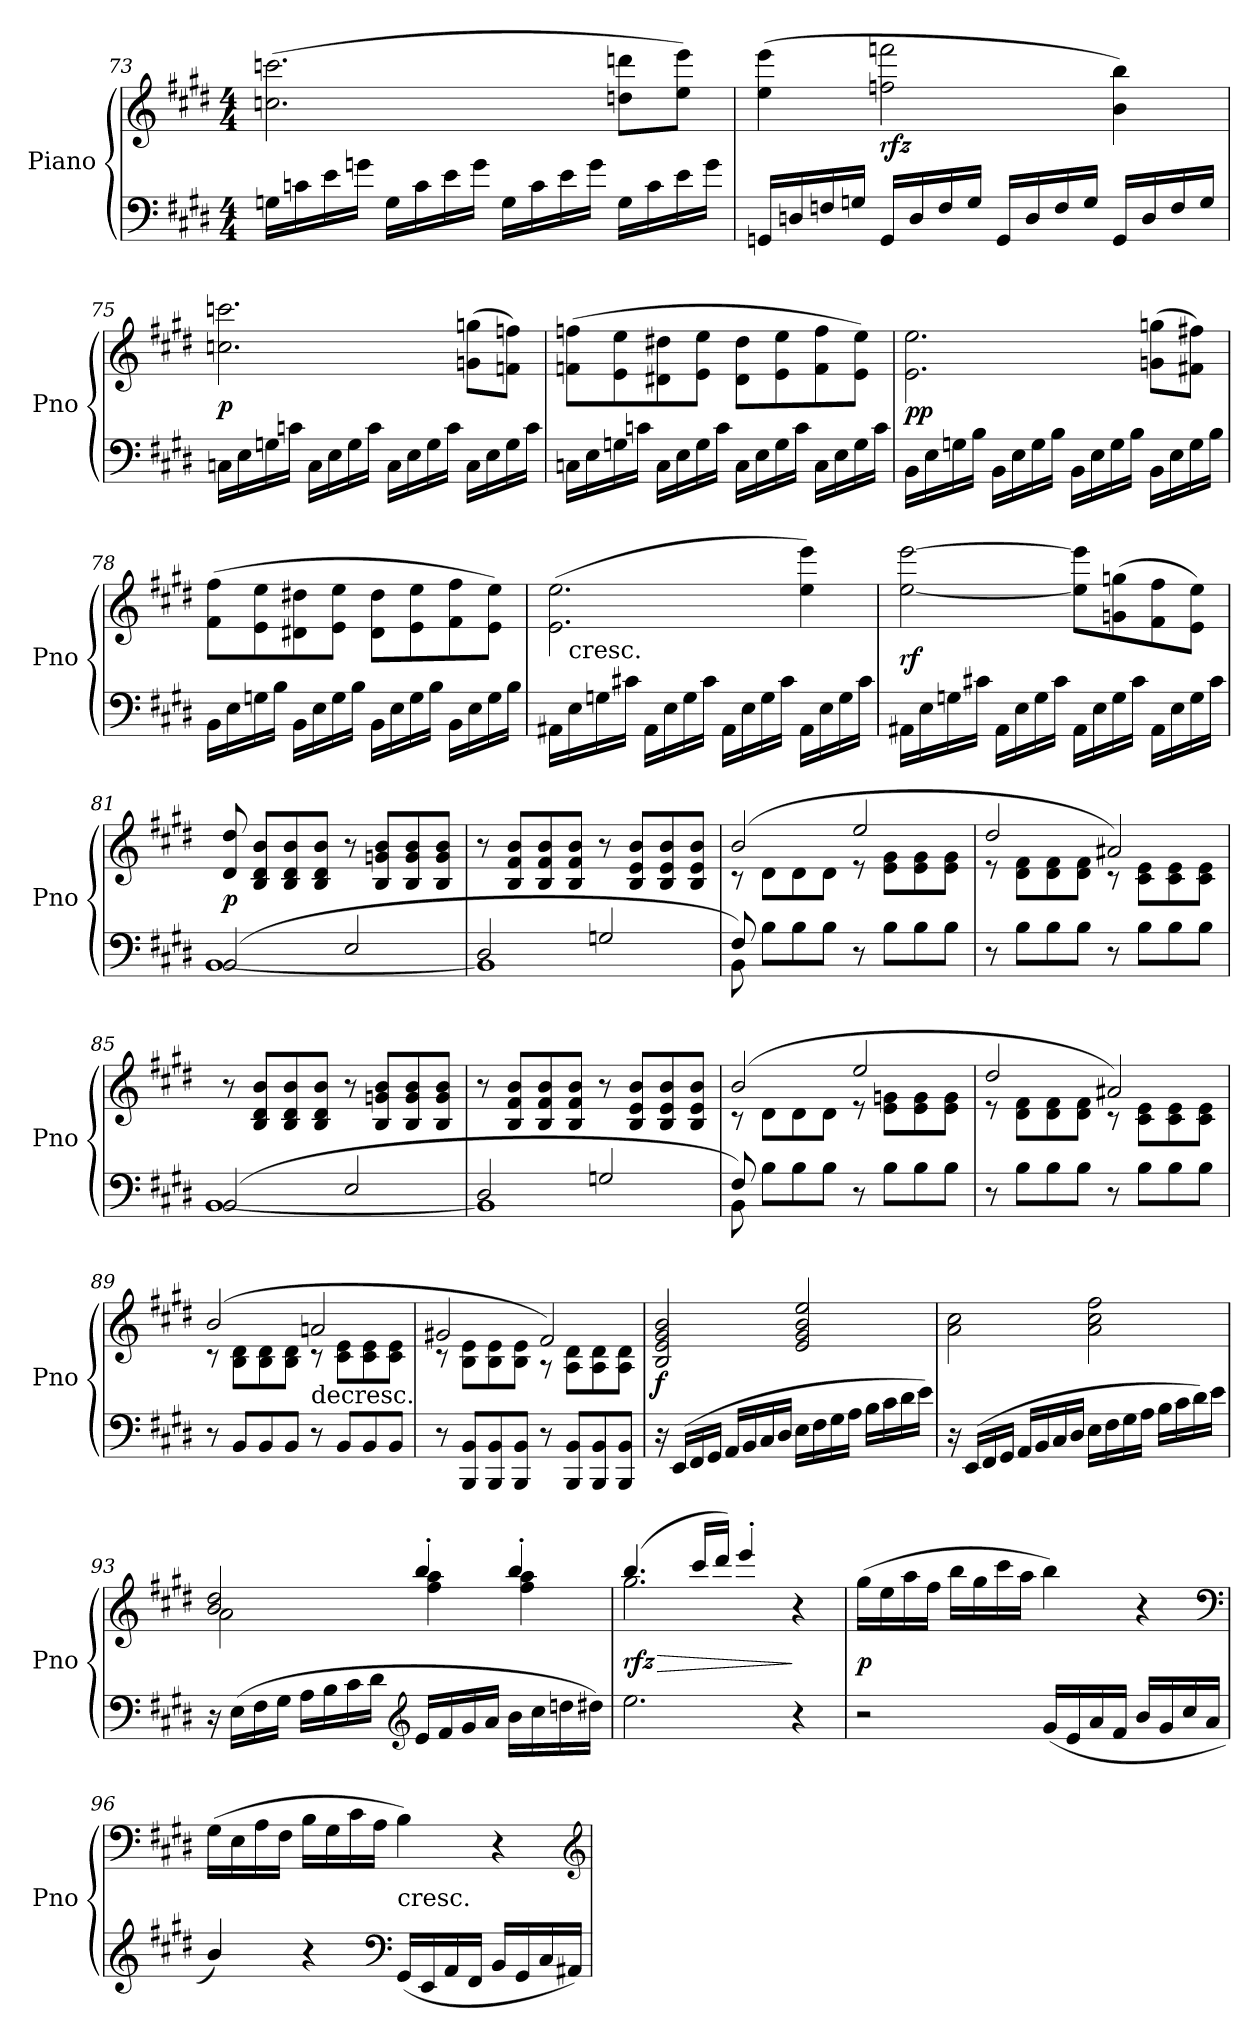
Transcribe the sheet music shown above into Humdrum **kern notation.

**kern	**kern	**dynam
*part1	*part1	*part1
*staff2	*staff1	*staff1/2
*I"Piano	*	*
*I'Pno	*	*
*clefF4	*clefG2	*
*k[f#c#g#d#]	*k[f#c#g#d#]	*
*E:	*E:	*
*M4/4	*M4/4	*
=73	=73	=73
16GnLL	(2.ccn 2.cccn	.
16cn	.	.
16e	.	.
16gnJJ	.	.
16GLL	.	.
16c	.	.
16e	.	.
16gJJ	.	.
16GLL	.	.
16c	.	.
16e	.	.
16gJJ	.	.
16GLL	8ddn 8dddnL	.
16c	.	.
16e	8ee 8eeeJ)	.
16gJJ	.	.
!!LO:LB:g=z
=74	=74	=74
16GGnLL	(4ee 4eee	.
16Dn	.	.
16Fn	.	.
16GnJJ	.	.
16GGLL	2ffn 2fffn	rfz
16D	.	.
16F	.	.
16GJJ	.	.
16GGLL	.	.
16D	.	.
16F	.	.
16GJJ	.	.
16GGLL	4b 4bb)	.
16D	.	.
16F	.	.
16GJJ	.	.
=75	=75	=75
16CnLL	2.ccn 2.cccn	p
16E	.	.
16Gn	.	.
16cnJJ	.	.
16CLL	.	.
16E	.	.
16G	.	.
16cJJ	.	.
16CLL	.	.
16E	.	.
16G	.	.
16cJJ	.	.
16CLL	(8gn 8ggnL	.
16E	.	.
16G	8fn 8ffnJ)	.
16cJJ	.	.
=76	=76	=76
16CnLL	(8fn\ 8ffn\L	.
16E	.	.
16Gn	8e\ 8ee\	.
16cnJJ	.	.
16CLL	8d#X\ 8dd#X\	.
16E	.	.
16G	8e\ 8ee\J	.
16cJJ	.	.
16CLL	8d#\ 8dd#\L	.
16E	.	.
16G	8e\ 8ee\	.
16cJJ	.	.
16CLL	8f\ 8ff\	.
16E	.	.
16G	8e\ 8ee\J)	.
16cJJ	.	.
=77	=77	=77
16BBLL	2.e\ 2.ee\	pp
16E	.	.
16Gn	.	.
16BJJ	.	.
16BBLL	.	.
16E	.	.
16G	.	.
16BJJ	.	.
16BBLL	.	.
16E	.	.
16G	.	.
16BJJ	.	.
16BBLL	(8gn 8ggnL	.
16E	.	.
16G	8f#X 8ff#XJ)	.
16BJJ	.	.
!!LO:LB:g=z
=78	=78	=78
16BBLL	(8f#\ 8ff#\L	.
16E	.	.
16Gn	8e\ 8ee\	.
16BJJ	.	.
16BBLL	8d#X\ 8dd#X\	.
16E	.	.
16G	8e\ 8ee\J	.
16BJJ	.	.
16BBLL	8d#\ 8dd#\L	.
16E	.	.
16G	8e\ 8ee\	.
16BJJ	.	.
16BBLL	8f#\ 8ff#\	.
16E	.	.
16G	8e\ 8ee\J)	.
16BJJ	.	.
=79	=79	=79
*	*^	*
16AA#XLL	(2.e\ 2.ee\	16ryy	.
!	!	!LO:TX:c:t=cresc.	!
16E	.	2...ryy	.
16Gn	.	.	.
16c#XJJ	.	.	.
16AA#LL	.	.	.
16E	.	.	.
16G	.	.	.
16c#JJ	.	.	.
16AA#LL	.	.	.
16E	.	.	.
16G	.	.	.
16c#JJ	.	.	.
16AA#LL	4ee 4eee)	.	.
16E	.	.	.
16G	.	.	.
16c#JJ	.	.	.
*	*v	*v	*
=80	=80	=80
16AA#XLL	[2ee [2eee	rf
16E	.	.
16Gn	.	.
16c#XJJ	.	.
16AA#LL	.	.
16E	.	.
16G	.	.
16c#JJ	.	.
16AA#LL	8ee] 8eee]L	.
16E	.	.
16G	(8gn 8ggn	.
16c#JJ	.	.
16AA#LL	8f# 8ff#	.
16E	.	.
16G	8e 8eeJ)	.
16c#JJ	.	.
=81	=81	=81
*^	*	*
(2BB	[1BB	8d# 8dd#	p
.	.	8B 8d# 8bL	.
.	.	8B 8d# 8b	.
.	.	8B 8d# 8bJ	.
2E	.	8r	.
.	.	8B 8gn 8bL	.
.	.	8B 8g 8b	.
.	.	8B 8g 8bJ	.
!!LO:LB:g=z
=82	=82	=82	=82
2D#	1BB]	8r	.
.	.	8B 8f# 8bL	.
.	.	8B 8f# 8b	.
.	.	8B 8f# 8bJ	.
2Gn	.	8r	.
.	.	8B 8e 8bL	.
.	.	8B 8e 8b	.
.	.	8B 8e 8bJ	.
=83	=83	=83	=83
*	*	*^	*
8F#)	8BB	(2b	8r	.
8BL	4.ryy	.	8d#L	.
8B	.	.	8d#	.
8BJ	.	.	8d#J	.
8r	2ryy	2ee	8re	.
8BL	.	.	8e 8g#L	.
8B	.	.	8e 8g#	.
8BJ	.	.	8e 8g#J	.
*v	*v	*	*	*
=84	=84	=84	=84
8r	2dd#	8re	.
8BL	.	8d# 8f#L	.
8B	.	8d# 8f#	.
8BJ	.	8d# 8f#J	.
8r	2a#X)	8r	.
8BL	.	8c# 8eL	.
8B	.	8c# 8e	.
8BJ	.	8c# 8eJ	.
*	*v	*v	*
=85	=85	=85
*^	*	*
(2BB	[1BB	8r	.
.	.	8B 8d# 8bL	.
.	.	8B 8d# 8b	.
.	.	8B 8d# 8bJ	.
2E	.	8r	.
.	.	8B 8gn 8bL	.
.	.	8B 8g 8b	.
.	.	8B 8g 8bJ	.
=86	=86	=86	=86
2D#	1BB]	8r	.
.	.	8B 8f# 8bL	.
.	.	8B 8f# 8b	.
.	.	8B 8f# 8bJ	.
2Gn	.	8r	.
.	.	8B 8e 8bL	.
.	.	8B 8e 8b	.
.	.	8B 8e 8bJ	.
!!LO:LB:g=z
=87	=87	=87	=87
*	*	*^	*
8F#)	8BB	(2b	8r	.
8BL	4.ryy	.	8d#L	.
8B	.	.	8d#	.
8BJ	.	.	8d#J	.
8r	2ryy	2ee	8re	.
8BL	.	.	8e 8gnL	.
8B	.	.	8e 8g	.
8BJ	.	.	8e 8gJ	.
*v	*v	*	*	*
=88	=88	=88	=88
8r	2dd#	8re	.
8BL	.	8d# 8f#L	.
8B	.	8d# 8f#	.
8BJ	.	8d# 8f#J	.
8r	2a#X)	8r	.
8BL	.	8c# 8eL	.
8B	.	8c# 8e	.
8BJ	.	8c# 8eJ	.
=89	=89	=89	=89
8r	(2b	8r	.
8BBL	.	8B 8d#L	.
8BB	.	8B 8d#	.
8BBJ	.	8B 8d#J	.
!	!LO:TX:c:t=decresc.	!	!
8r	2an	8r	.
8BBL	.	8c# 8eL	.
8BB	.	8c# 8e	.
8BBJ	.	8c# 8eJ	.
=90	=90	=90	=90
8r	2g#X	8r	.
8BBB 8BBL	.	8B 8eL	.
8BBB 8BB	.	8B 8e	.
8BBB 8BBJ	.	8B 8eJ	.
8r	2f#)	8r	.
8BBB 8BBL	.	8A 8d#L	.
8BBB 8BB	.	8A 8d#	.
8BBB 8BBJ	.	8A 8d#J	.
*	*v	*v	*
=91	=91	=91
16r	2B 2e 2g# 2b	f
(16EELL	.	.
16FF#	.	.
16GG#JJ	.	.
16AALL	.	.
16BB	.	.
16C#	.	.
16D#JJ	.	.
16ELL	2e 2g# 2b 2ee	.
16F#	.	.
16G#	.	.
16AJJ	.	.
16BLL	.	.
16c#	.	.
16d#	.	.
16eJJ)	.	.
!!LO:LB:g=z
=92	=92	=92
16r	2a 2cc#	.
(16EELL	.	.
16FF#	.	.
16GG#JJ	.	.
16AALL	.	.
16BB	.	.
16C#	.	.
16D#JJ	.	.
16ELL	2a 2cc# 2ff#	.
16F#	.	.
16G#	.	.
16AJJ	.	.
16BLL	.	.
16c#	.	.
16d#)	.	.
16eJJ	.	.
=93	=93	=93
*	*^	*
16r	2b 2dd#	2a	.
(16ELL	.	.	.
16F#	.	.	.
16G#JJ	.	.	.
16ALL	.	.	.
16B	.	.	.
16c#	.	.	.
16d#JJ	.	.	.
*clefG2	*	*	*
16eLL	4bb'	4ff# 4aa	.
16f#	.	.	.
16g#	.	.	.
16aJJ	.	.	.
16bLL	4bb'	4ff# 4aa	.
16cc#	.	.	.
16ddn	.	.	.
16dd#XJJ)	.	.	.
=94	=94	=94	=94
2.ee	(4.bb	2.gg#	> rfz
.	16ccc#LL	.	.
.	16ddd#JJ)	.	.
.	4eee'	.	.
4r	4r	4ryy	]
*	*v	*v	*
=95	=95	=95
2r	(16gg#LL	p
.	16ee	.
.	16aa	.
.	16ff#JJ	.
.	16bbLL	.
.	16gg#	.
.	16ccc#	.
.	16aaJJ	.
(16g#LL	4bb)	.
16e	.	.
16a	.	.
16f#JJ	.	.
16bLL	4r	.
16g#	.	.
16cc#	.	.
16aJJ	.	.
*	*clefF4	*
!!LO:LB:g=z
=96	=96	=96
4b/)	(16G#LL	.
.	16E	.
.	16A	.
.	16F#JJ	.
4r	16BLL	.
.	16G#	.
.	16c#	.
.	16AJJ	.
*clefF4	*	*
!	!LO:TX:c:t=cresc.	!
(16GG#LL	4B)	.
16EE	.	.
16AA	.	.
16FF#JJ	.	.
16BBLL	4r	.
16GG#	.	.
16C#	.	.
16AA#XJJ)	.	.
*	*clefG2	*
=	=	=
*-	*-	*-
